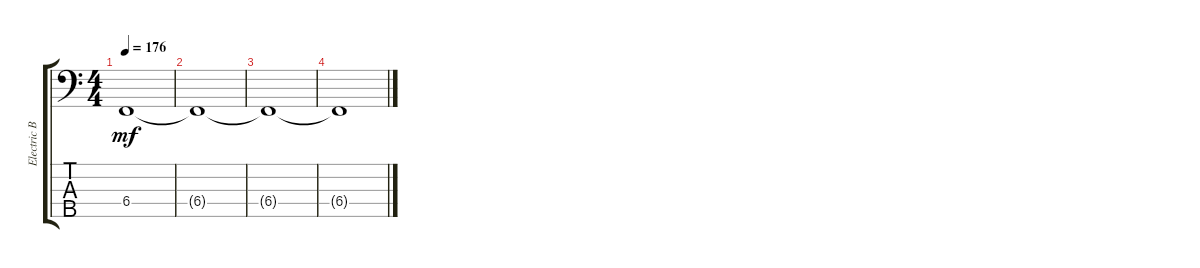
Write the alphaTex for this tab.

\track ("Electric Bass" "Electric B") {instrument electricbassfinger}
\staff {score tabs}
\tuning (Gb2 B1 Gb1 B0 Gb0) {hide}
\ts (4 4)
\tempo 176
\clef f4
\ks c
6.4.1{dy mf} |
6.4{t}.1 |
6.4{t}.1 |
6.4{t}.1
